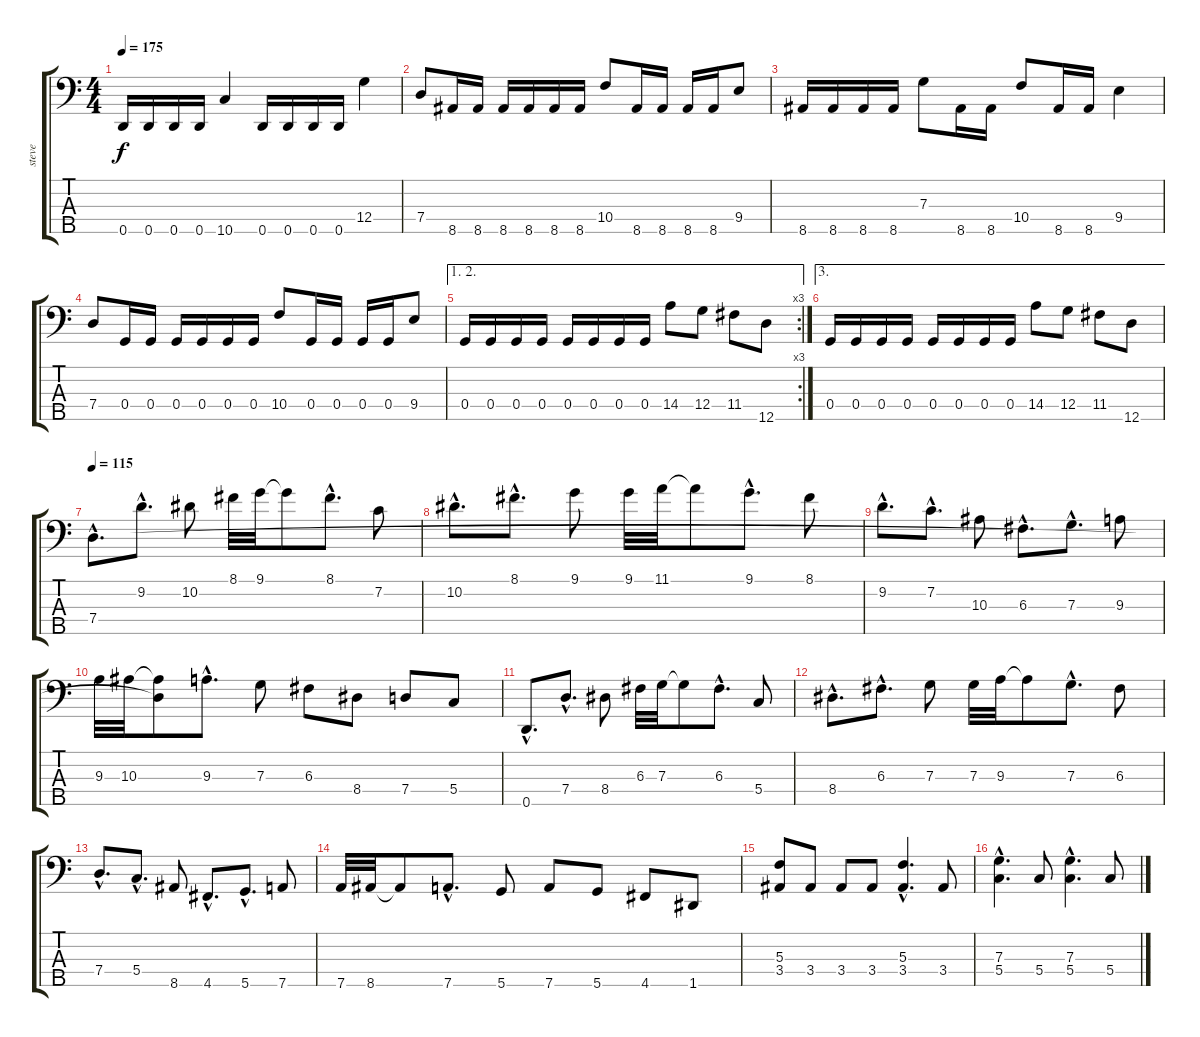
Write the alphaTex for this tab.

\track ("steve" "steve") {instrument electricbassfinger}
\staff {score tabs}
\tuning (Bb2 F2 C2 G1 D1) {hide}
\ts (4 4)
\tempo 175
\clef f4
\ks c
0.5.16{dy f} 0.5.16 0.5.16 0.5.16 10.5.4 0.5.16 0.5.16 0.5.16 0.5.16 12.4.4 |
7.4.8 8.5.16 8.5.16 8.5.16 8.5.16 8.5.16 8.5.16 10.4.8 8.5.16 8.5.16 8.5.16 8.5.16 9.4.8 |
8.5.16 8.5.16 8.5.16 8.5.16 7.3.8 8.5.16 8.5.16 10.4.8 8.5.16 8.5.16 9.4.4 |
7.4.8 0.4.16 0.4.16 0.4.16 0.4.16 0.4.16 0.4.16 10.4.8 0.4.16 0.4.16 0.4.16 0.4.16 9.4.8 |
\ae (1 2)
\rc 3
0.4.16 0.4.16 0.4.16 0.4.16 0.4.16 0.4.16 0.4.16 0.4.16 14.4.8 12.4.8 11.4.8 12.5.8 |
\ae 3
0.4.16 0.4.16 0.4.16 0.4.16 0.4.16 0.4.16 0.4.16 0.4.16 14.4.8 12.4.8 11.4.8 12.5.8 |
\tempo 115
7.4{hac}.8{d} 9.2{hac}.8{d} 10.2.8 8.1.32 9.1.32 9.1{t}.8 8.1{hac}.8{d} 7.2.8 |
10.2{hac}.8{d} 8.1{hac}.8{d} 9.1.8 9.1.32 11.1.32 11.1{t}.8 9.1{hac}.8{d} 8.1.8 |
9.2{hac}.8{d} 7.2{hac}.8{d} 10.3.8 6.3{hac}.8{d} 7.3{hac}.8{d} 9.3.8 |
9.3.32 10.3.32 (10.3{t} 7.4{t}).8 9.3{hac}.8{d} 7.3.8 6.3.8 8.4.8 7.4.8 5.4.8 |
0.5{hac}.8{d} 7.4{hac}.8{d} 8.4.8 6.3.32 7.3.32 7.3{t}.8 6.3{hac}.8{d} 5.4.8 |
8.4{hac}.8{d} 6.3{hac}.8{d} 7.3.8 7.3.32 9.3.32 9.3{t}.8 7.3{hac}.8{d} 6.3.8 |
7.4{hac}.8{d} 5.4{hac}.8{d} 8.5.8 4.5{hac}.8{d} 5.5{hac}.8{d} 7.5.8 |
7.5.32 8.5.32 8.5{t}.8 7.5{hac}.8{d} 5.5.8 7.5.8 5.5.8 4.5.8 1.5.8 |
(5.3 3.4).8 3.4.8 3.4.8 3.4.8 (5.3{hac} 3.4{hac}).4{d} 3.4.8 |
(7.3{hac} 5.4{hac}).4{d} 5.4.8 (7.3{hac} 5.4{hac}).4{d} 5.4.8
